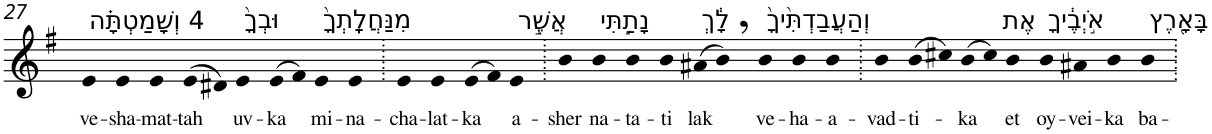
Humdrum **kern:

**kern	**text
*part1	*part1
*staff1	*staff1
*I"Piano	*
*I'Pno	*
!!LO:PB:g=z
*clefG2	*
*k[f#]	*
*G:	*
=27	=27
!LO:TX:a:t=4 וְשָׁמַטְתָּ֗ה	!
!	!LO:LY:b
4e	ve-
!	!LO:LY:b
4e	-sha-
!	!LO:LY:b
4e	-mat-
!	!LO:LY:b
(>8e	-tah
8d#X)	.
!LO:TX:a:t=וּבְךָ֙	!
!	!LO:LY:b
4e	uv-
!	!LO:LY:b
(>8e	-ka
8f#)	.
!LO:TX:a:t=מִנַּחֲלָֽתְךָ֙	!
!	!LO:LY:b
4e	mi-
!	!LO:LY:b
4e	-na-
=28.	=28.
!	!LO:LY:b
4e	-cha-
!	!LO:LY:b
4e	-lat-
!	!LO:LY:b
(>8e	-ka
8f#)	.
!LO:TX:a:t=אֲשֶׁ֣ר	!
!	!LO:LY:b
4e	a-
=29.	=29.
!	!LO:LY:b
4b	-sher
!LO:TX:a:t=נָתַ֣תִּי	!
!	!LO:LY:b
4b	na-
!	!LO:LY:b
4b	-ta-
!	!LO:LY:b
4b	-ti
!LO:TX:a:t=לָ֔ךְ	!
!	!LO:LY:b
(>8a#X	lak
8b,)	.
!LO:TX:a:t=וְהַעֲבַדְתִּ֙יךָ֙	!
!	!LO:LY:b
4b	ve-
!	!LO:LY:b
4b	-ha-
!	!LO:LY:b
4b	-a-
=30.	=30.
!	!LO:LY:b
4b	-vad-
!	!LO:LY:b
(>8b	-ti-
8cc#X)	.
!	!LO:LY:b
(>8b	-ka
8cc#)	.
!LO:TX:a:t=אֶת	!
!	!LO:LY:b
4b	et
!LO:TX:a:t=אֹ֣יְבֶ֔יךָ	!
!	!LO:LY:b
4b	oy-
!	!LO:LY:b
4a#X	-vei-
!	!LO:LY:b
4b	-ka
!LO:TX:a:t=בָּאָ֖רֶץ	!
!	!LO:LY:b
4b	ba-
=.	=.
*-	*-
